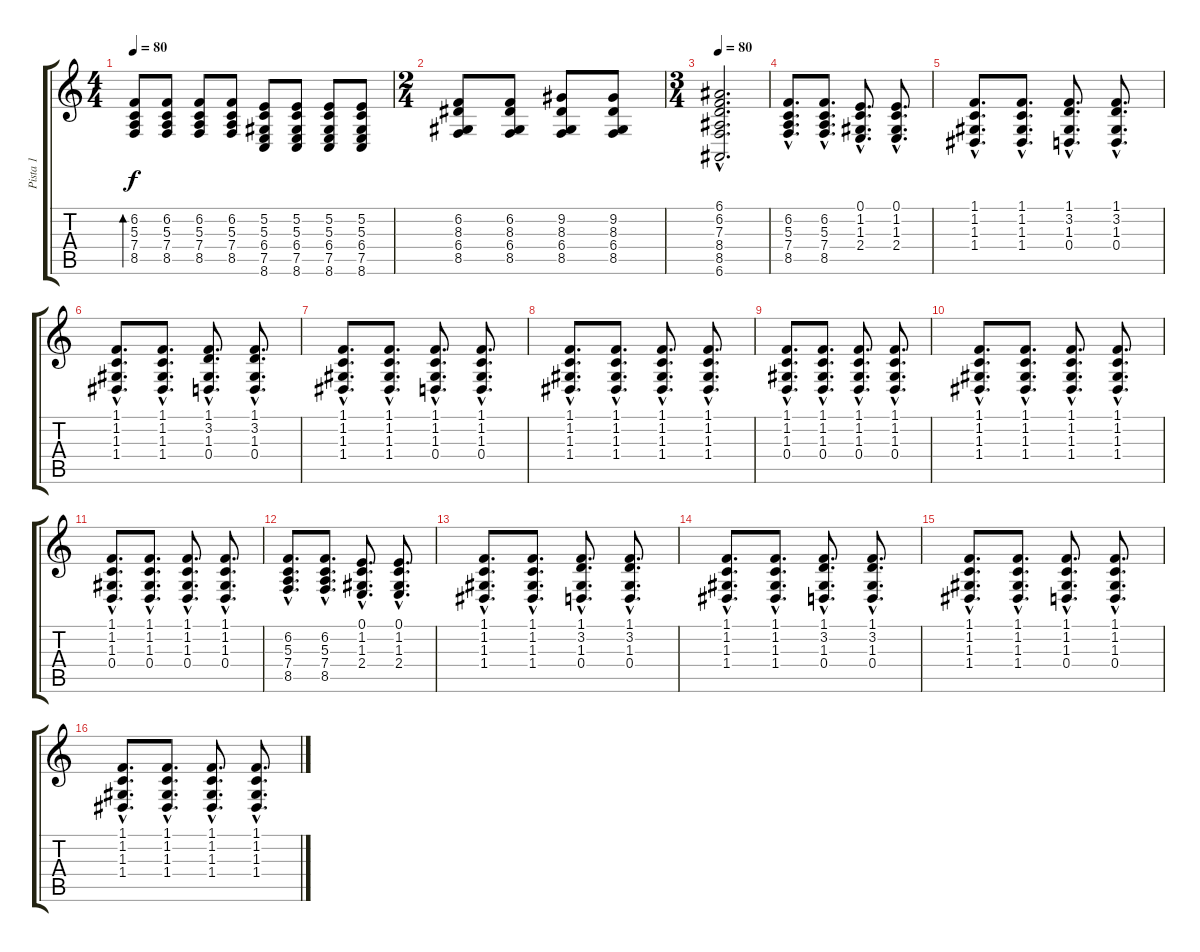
\track ("Pista 1" "Pista 1") {instrument harpsichord}
\staff {score tabs}
\tuning (E4 B3 G3 D3 A2 E2) {hide}
\ts (4 4)
\tempo 80
\tempo 90
\tempo 80
\clef g2
\ks c
(6.2 5.3 7.4 8.5).8{bd 120 dy f instrument harpsichord} (6.2 5.3 7.4 8.5).8 (6.2 5.3 7.4 8.5).8 (6.2 5.3 7.4 8.5).8 (5.2 5.3 6.4 7.5 8.6).8 (5.2 5.3 6.4 7.5 8.6).8 (5.2 5.3 6.4 7.5 8.6).8 (5.2 5.3 6.4 7.5 8.6).8 |
\ts (2 4)
(6.2 8.3 6.4 8.5).8 (6.2 8.3 6.4 8.5).8 (9.2 8.3 6.4 8.5).8 (9.2 8.3 6.4 8.5).8 |
\ts (3 4)
\tempo 80
(6.1{hac} 6.2{hac} 7.3{hac} 8.4{hac} 8.5{hac} 6.6{hac}).2{d} |
(6.2{hac} 5.3{hac} 7.4{hac} 8.5{hac}).8{d} (6.2{hac} 5.3{hac} 7.4{hac} 8.5{hac}).8{d} (0.1{hac} 1.2{hac} 1.3{hac} 2.4{hac}).8{d} (0.1{hac} 1.2{hac} 1.3{hac} 2.4{hac}).8{d} |
(1.1{hac} 1.2{hac} 1.3{hac} 1.4{hac}).8{d} (1.1{hac} 1.2{hac} 1.3{hac} 1.4{hac}).8{d} (1.1{hac} 3.2{hac} 1.3{hac} 0.4{hac}).8{d} (1.1{hac} 3.2{hac} 1.3{hac} 0.4{hac}).8{d} |
(1.1{hac} 1.2{hac} 1.3{hac} 1.4{hac}).8{d} (1.1{hac} 1.2{hac} 1.3{hac} 1.4{hac}).8{d} (1.1{hac} 3.2{hac} 1.3{hac} 0.4{hac}).8{d} (1.1{hac} 3.2{hac} 1.3{hac} 0.4{hac}).8{d} |
(1.1{hac} 1.2{hac} 1.3{hac} 1.4{hac}).8{d} (1.1{hac} 1.2{hac} 1.3{hac} 1.4{hac}).8{d} (1.1{hac} 1.2{hac} 1.3{hac} 0.4{hac}).8{d} (1.1{hac} 1.2{hac} 1.3{hac} 0.4{hac}).8{d} |
(1.1{hac} 1.2{hac} 1.3{hac} 1.4{hac}).8{d} (1.1{hac} 1.2{hac} 1.3{hac} 1.4{hac}).8{d} (1.1{hac} 1.2{hac} 1.3{hac} 1.4{hac}).8{d} (1.1{hac} 1.2{hac} 1.3{hac} 1.4{hac}).8{d} |
(1.1{hac} 1.2{hac} 1.3{hac} 0.4{hac}).8{d} (1.1{hac} 1.2{hac} 1.3{hac} 0.4{hac}).8{d} (1.1{hac} 1.2{hac} 1.3{hac} 0.4{hac}).8{d} (1.1{hac} 1.2{hac} 1.3{hac} 0.4{hac}).8{d} |
(1.1{hac} 1.2{hac} 1.3{hac} 1.4{hac}).8{d} (1.1{hac} 1.2{hac} 1.3{hac} 1.4{hac}).8{d} (1.1{hac} 1.2{hac} 1.3{hac} 1.4{hac}).8{d} (1.1{hac} 1.2{hac} 1.3{hac} 1.4{hac}).8{d} |
(1.1{hac} 1.2{hac} 1.3{hac} 0.4{hac}).8{d} (1.1{hac} 1.2{hac} 1.3{hac} 0.4{hac}).8{d} (1.1{hac} 1.2{hac} 1.3{hac} 0.4{hac}).8{d} (1.1{hac} 1.2{hac} 1.3{hac} 0.4{hac}).8{d} |
(6.2{hac} 5.3{hac} 7.4{hac} 8.5{hac}).8{d} (6.2{hac} 5.3{hac} 7.4{hac} 8.5{hac}).8{d} (0.1{hac} 1.2{hac} 1.3{hac} 2.4{hac}).8{d} (0.1{hac} 1.2{hac} 1.3{hac} 2.4{hac}).8{d} |
(1.1{hac} 1.2{hac} 1.3{hac} 1.4{hac}).8{d} (1.1{hac} 1.2{hac} 1.3{hac} 1.4{hac}).8{d} (1.1{hac} 3.2{hac} 1.3{hac} 0.4{hac}).8{d} (1.1{hac} 3.2{hac} 1.3{hac} 0.4{hac}).8{d} |
(1.1{hac} 1.2{hac} 1.3{hac} 1.4{hac}).8{d} (1.1{hac} 1.2{hac} 1.3{hac} 1.4{hac}).8{d} (1.1{hac} 3.2{hac} 1.3{hac} 0.4{hac}).8{d} (1.1{hac} 3.2{hac} 1.3{hac} 0.4{hac}).8{d} |
(1.1{hac} 1.2{hac} 1.3{hac} 1.4{hac}).8{d} (1.1{hac} 1.2{hac} 1.3{hac} 1.4{hac}).8{d} (1.1{hac} 1.2{hac} 1.3{hac} 0.4{hac}).8{d} (1.1{hac} 1.2{hac} 1.3{hac} 0.4{hac}).8{d} |
(1.1{hac} 1.2{hac} 1.3{hac} 1.4{hac}).8{d} (1.1{hac} 1.2{hac} 1.3{hac} 1.4{hac}).8{d} (1.1{hac} 1.2{hac} 1.3{hac} 1.4{hac}).8{d} (1.1{hac} 1.2{hac} 1.3{hac} 1.4{hac}).8{d}
